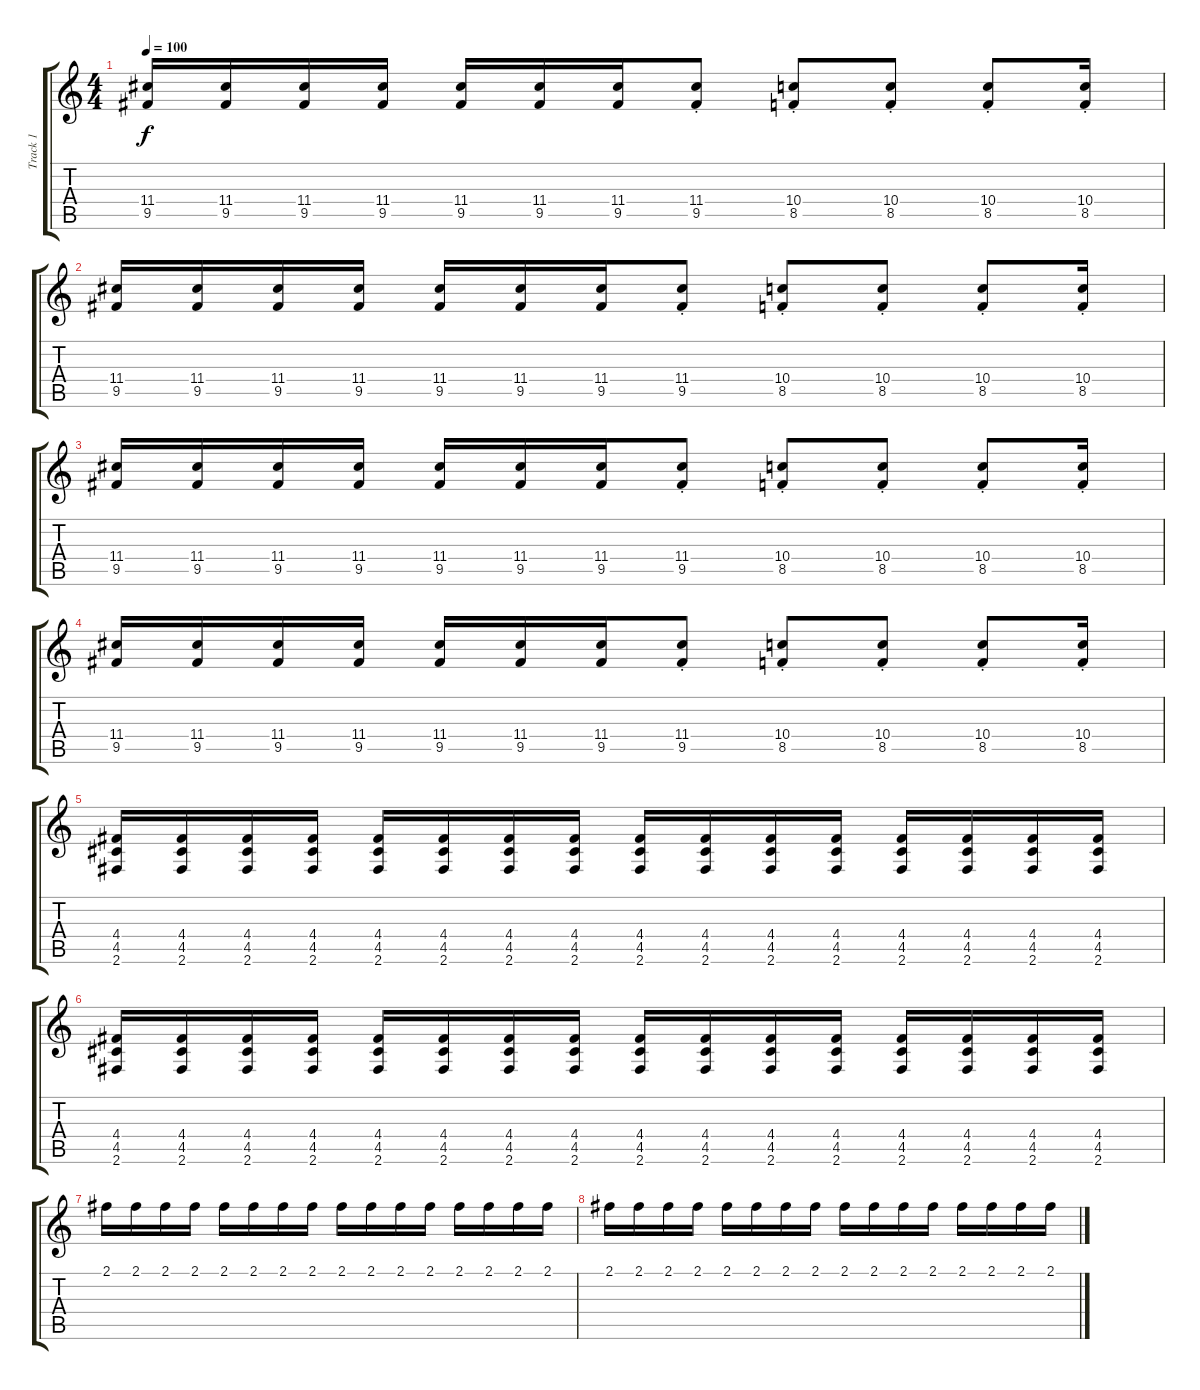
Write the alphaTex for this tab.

\track ("Track 1" "Track 1") {instrument overdrivenguitar}
\staff {score tabs}
\tuning (E4 B3 G3 D3 A2 E2) {hide}
\ts (4 4)
\tempo 100
\clef g2
\ks c
(11.4 9.5).16{dy f} (11.4 9.5).16 (11.4 9.5).16 (11.4 9.5).16 (11.4 9.5).16 (11.4 9.5).16 (11.4 9.5).16 (11.4{st} 9.5{st}).8 (10.4{st} 8.5{st}).8 (10.4{st} 8.5{st}).8 (10.4{st} 8.5{st}).8 (10.4{st} 8.5).16 |
(11.4 9.5).16 (11.4 9.5).16 (11.4 9.5).16 (11.4 9.5).16 (11.4 9.5).16 (11.4 9.5).16 (11.4 9.5).16 (11.4{st} 9.5{st}).8 (10.4{st} 8.5{st}).8 (10.4{st} 8.5{st}).8 (10.4{st} 8.5{st}).8 (10.4{st} 8.5).16 |
(11.4 9.5).16 (11.4 9.5).16 (11.4 9.5).16 (11.4 9.5).16 (11.4 9.5).16 (11.4 9.5).16 (11.4 9.5).16 (11.4{st} 9.5{st}).8 (10.4{st} 8.5{st}).8 (10.4{st} 8.5{st}).8 (10.4{st} 8.5{st}).8 (10.4{st} 8.5).16 |
(11.4 9.5).16 (11.4 9.5).16 (11.4 9.5).16 (11.4 9.5).16 (11.4 9.5).16 (11.4 9.5).16 (11.4 9.5).16 (11.4{st} 9.5{st}).8 (10.4{st} 8.5{st}).8 (10.4{st} 8.5{st}).8 (10.4{st} 8.5{st}).8 (10.4{st} 8.5).16 |
(4.4 4.5 2.6).16 (4.4 4.5 2.6).16 (4.4 4.5 2.6).16 (4.4 4.5 2.6).16 (4.4 4.5 2.6).16 (4.4 4.5 2.6).16 (4.4 4.5 2.6).16 (4.4 4.5 2.6).16 (4.4 4.5 2.6).16 (4.4 4.5 2.6).16 (4.4 4.5 2.6).16 (4.4 4.5 2.6).16 (4.4 4.5 2.6).16 (4.4 4.5 2.6).16 (4.4 4.5 2.6).16 (4.4 4.5 2.6).16 |
(4.4 4.5 2.6).16 (4.4 4.5 2.6).16 (4.4 4.5 2.6).16 (4.4 4.5 2.6).16 (4.4 4.5 2.6).16 (4.4 4.5 2.6).16 (4.4 4.5 2.6).16 (4.4 4.5 2.6).16 (4.4 4.5 2.6).16 (4.4 4.5 2.6).16 (4.4 4.5 2.6).16 (4.4 4.5 2.6).16 (4.4 4.5 2.6).16 (4.4 4.5 2.6).16 (4.4 4.5 2.6).16 (4.4 4.5 2.6).16 |
2.1.16 2.1.16 2.1.16 2.1.16 2.1.16 2.1.16 2.1.16 2.1.16 2.1.16 2.1.16 2.1.16 2.1.16 2.1.16 2.1.16 2.1.16 2.1.16 |
2.1.16 2.1.16 2.1.16 2.1.16 2.1.16 2.1.16 2.1.16 2.1.16 2.1.16 2.1.16 2.1.16 2.1.16 2.1.16 2.1.16 2.1.16 2.1.16
